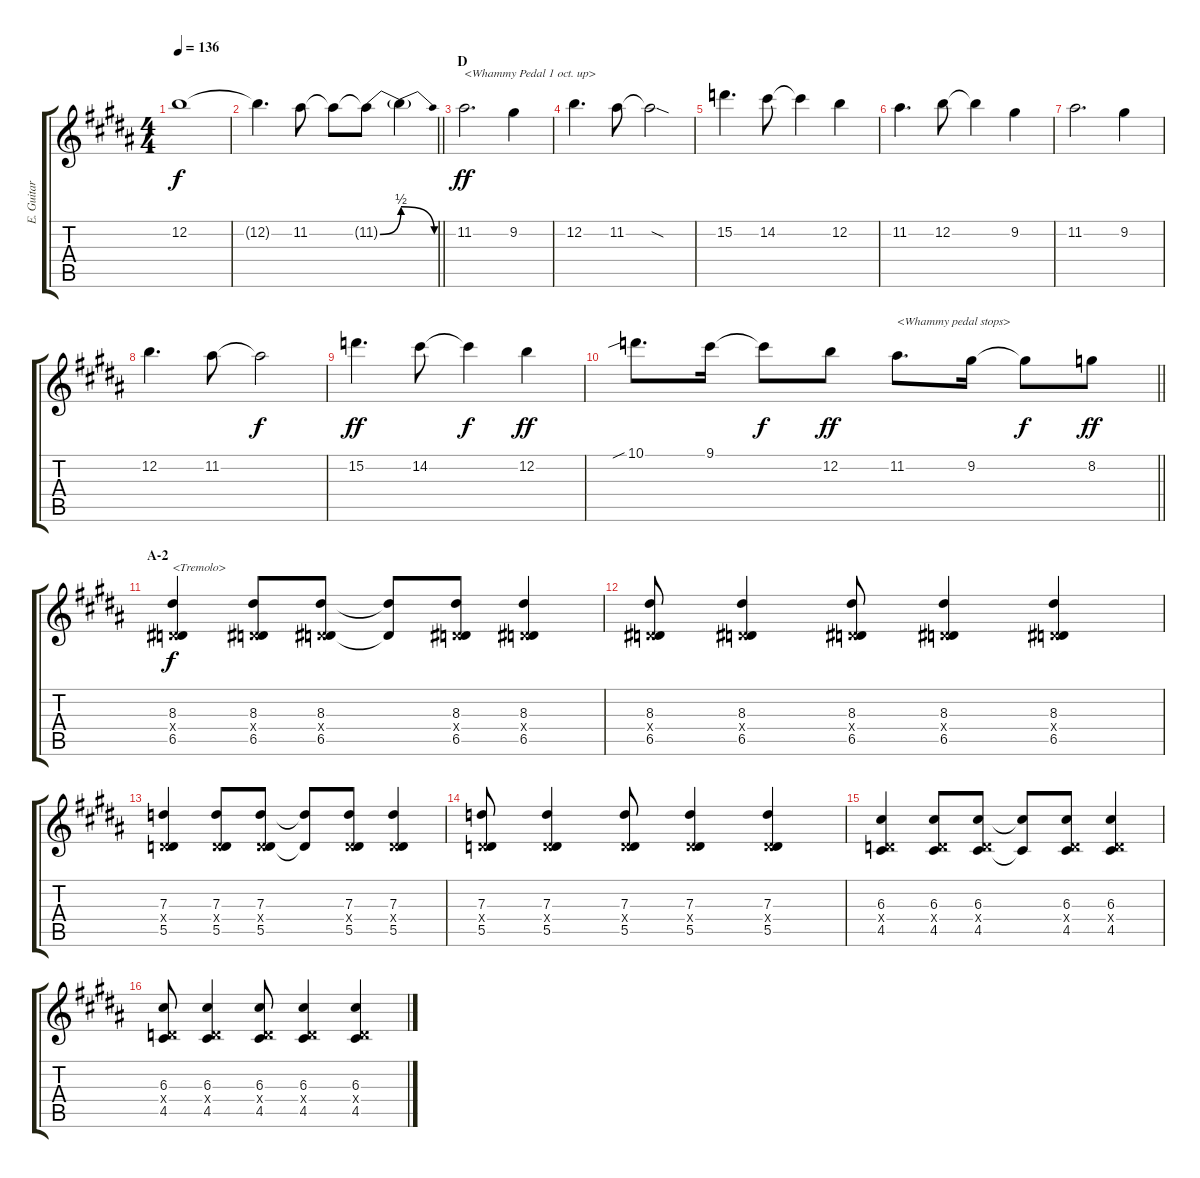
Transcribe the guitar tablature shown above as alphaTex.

\track ("E. Guitar I" "E. Guitar ") {instrument electricguitarjazz}
\staff {score tabs}
\tuning (E4 B3 G3 D3 A2 D2) {hide}
\ts (4 4)
\tempo 136
\clef g2
\ks b
12.2.1{dy f} |
\barLineRight lightlight
12.2{t}.4{d} 11.2.8 11.2{t}.8 11.2{be (bend 0 0 60 2) t}.8 11.2{be (release 0 2 60 0) t}.4 |
\section ("" "D")
11.2.2{d txt "<Whammy Pedal 1 oct. up>" dy ff} 9.2.4 |
12.2.4{d} 11.2.8 11.2{sod t}.2 |
15.2.4{d} 14.2.8 14.2{t}.4 12.2.4 |
11.2.4{d} 12.2.8 12.2{t}.4 9.2.4 |
11.2.2{d} 9.2.4 |
12.2.4{d} 11.2.8 11.2{t}.2{dy f} |
15.2.4{d dy ff} 14.2.8 14.2{t}.4{dy f} 12.2.4{dy ff} |
\barLineRight lightlight
10.1{sib}.8{d} 9.1.16 9.1{t}.8{dy f} 12.2.8{dy ff} 11.2.8{d txt "<Whammy pedal stops>"} 9.2.16 9.2{t}.8{dy f} 8.2.8{dy ff} |
\section ("" "A-2")
(8.3 0.4{x} 6.5).4{txt "<Tremolo>" dy f} (8.3 0.4{x} 6.5).8 (8.3 0.4{x} 6.5).8 (8.3{t} 6.5{t}).8 (8.3 0.4{x} 6.5).8 (8.3 0.4{x} 6.5).4 |
(8.3 0.4{x} 6.5).8 (8.3 0.4{x} 6.5).4 (8.3 0.4{x} 6.5).8 (8.3 0.4{x} 6.5).4 (8.3 0.4{x} 6.5).4 |
(7.3 0.4{x} 5.5).4 (7.3 0.4{x} 5.5).8 (7.3 0.4{x} 5.5).8 (7.3{t} 5.5{t}).8 (7.3 0.4{x} 5.5).8 (7.3 0.4{x} 5.5).4 |
(7.3 0.4{x} 5.5).8 (7.3 0.4{x} 5.5).4 (7.3 0.4{x} 5.5).8 (7.3 0.4{x} 5.5).4 (7.3 0.4{x} 5.5).4 |
(6.3 0.4{x} 4.5).4 (6.3 0.4{x} 4.5).8 (6.3 0.4{x} 4.5).8 (6.3{t} 4.5{t}).8 (6.3 0.4{x} 4.5).8 (6.3 0.4{x} 4.5).4 |
(6.3 0.4{x} 4.5).8 (6.3 0.4{x} 4.5).4 (6.3 0.4{x} 4.5).8 (6.3 0.4{x} 4.5).4 (6.3 0.4{x} 4.5).4
